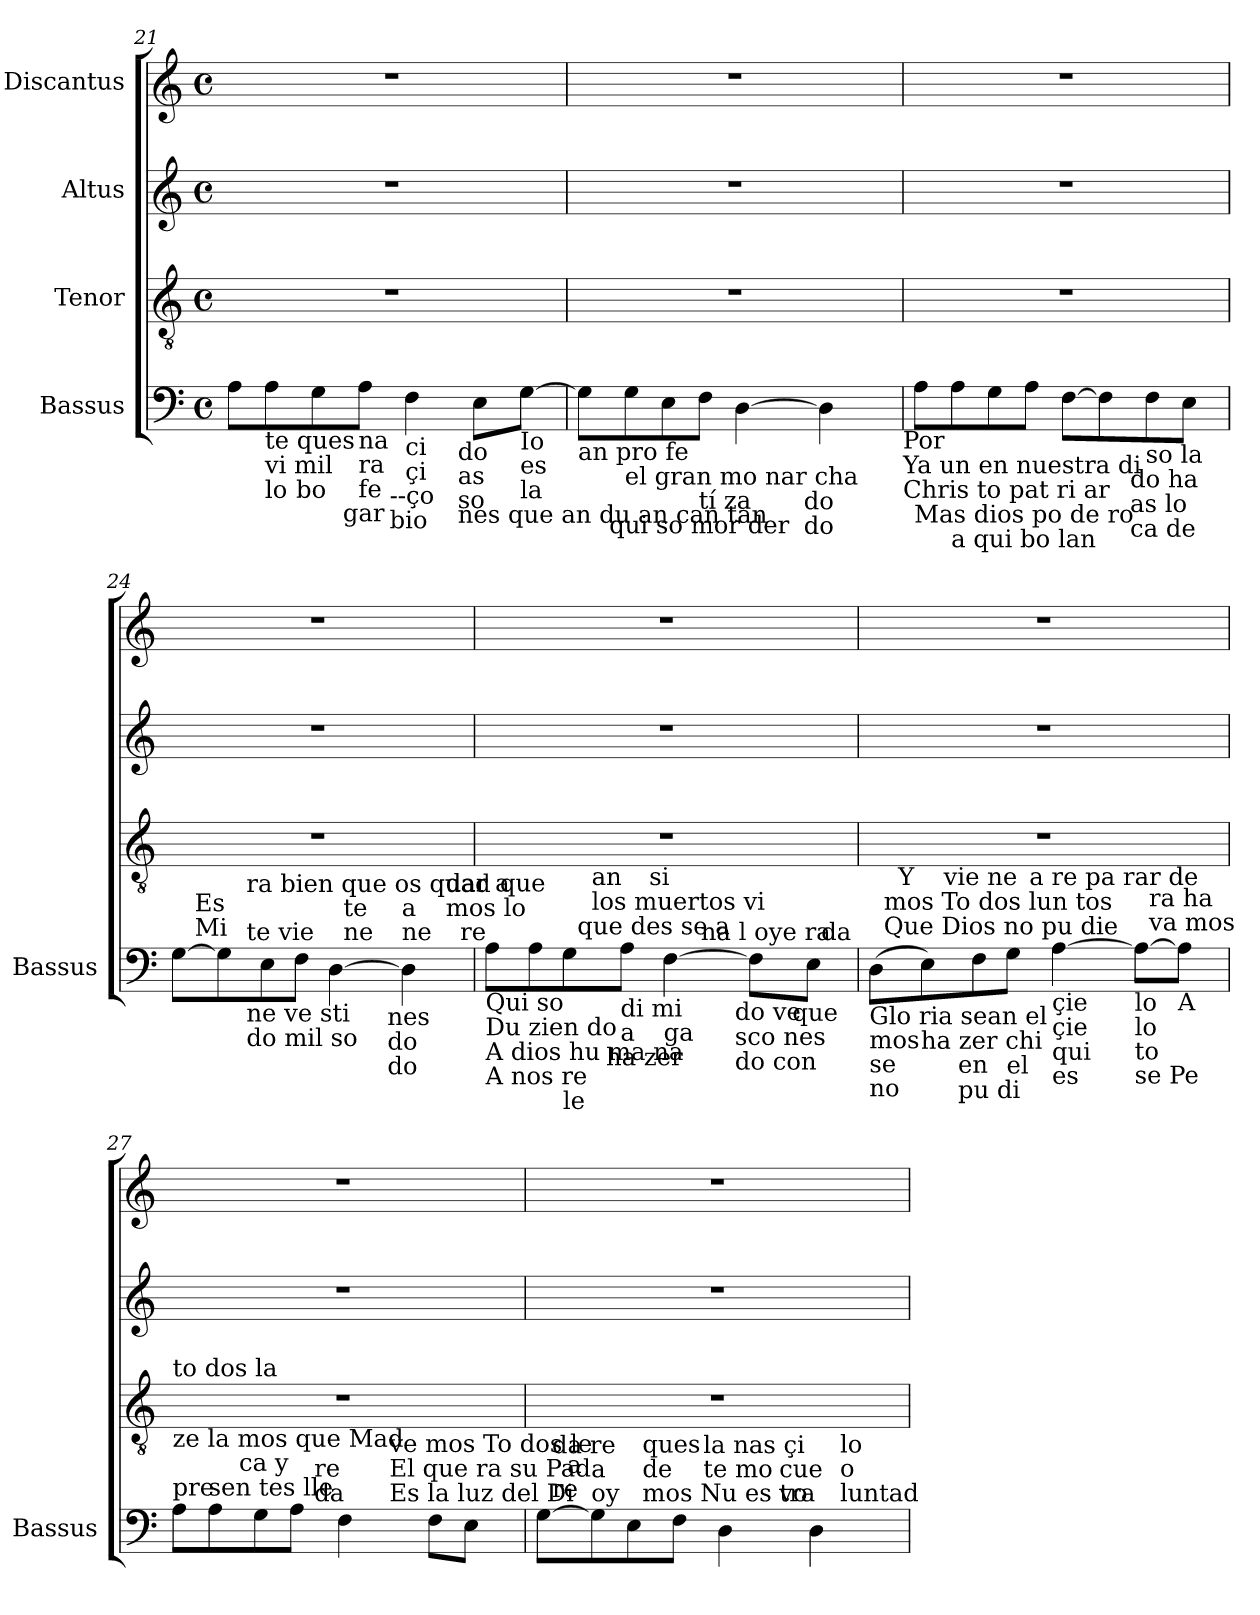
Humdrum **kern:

**kern	**kern	**kern	**kern
*part4	*part3	*part2	*part1
*staff4	*staff3	*staff2	*staff1
*I"Bassus	*I"Tenor	*I"Altus	*I"Discantus
*I'Bassus	*	*	*
!!LO:PB:g=z
*clefF4	*clefGv2	*clefG2	*clefG2
*ITrd7c12	*	*	*
*k[]	*k[]	*k[]	*k[]
*C:	*C:	*C:	*C:
*M4/4	*M4/4	*M4/4	*M4/4
*met(c)	*met(c)	*met(c)	*met(c)
=21	=21	=21	=21
!LO:TX:b:B:t=4.	!	!	!
!LO:TX:b:B:t=3.	!	!	!
!LO:TX:b:t=Mu chas pro	!	!	!
!LO:TX:b:B:t=2.	!	!	!
!LO:TX:b:B:t=1.	!	!	!
!LO:TX:b:t=Es	!	!	!
!LO:TX:b:t=Yo	!	!	!
!LO:TX:b:t=El	!	!	!
*^	*	*	*
*	*^	*	*	*
*	*	*^	*	*	*
8AA\L	8..ryy	4ryy	4...ryy	1r	1r	1r
!LO:TX:b:t=te ques	!	!	!	!	!	!
!LO:TX:b:t=vi mil	!	!	!	!	!	!
!LO:TX:b:t=lo	!	!	!	!	!	!
8AA\	.	.	.	.	.	.
!	!LO:TX:b:t=bo	!	!	!	!	!
.	2ryy	.	.	.	.	.
8GG\	.	16.ryy	.	.	.	.
!	!	!LO:TX:b:t=gar	!	!	!	!
.	.	2ryy	.	.	.	.
!LO:TX:b:t=na	!	!	!	!	!	!
!LO:TX:b:t=ra	!	!	!	!	!	!
!LO:TX:b:t=fe	!	!	!	!	!	!
8AA\J	.	.	.	.	.	.
!	!	!	!LO:TX:b:t=--ço	!	!	!
!	!	!	!LO:TX:b:t=bio	!	!	!
.	.	.	2ryy	.	.	.
!LO:TX:b:t=ci	!	!	!	!	!	!
!LO:TX:b:t=çi	!	!	!	!	!	!
4FF\	.	.	.	.	.	.
!	!LO:TX:b:t=nes que an du an can tan	!	!	!	!	!
!	!LO:TX:b:t=do	!	!	!	!	!
!	!LO:TX:b:t=as	!	!	!	!	!
!	!LO:TX:b:t=so	!	!	!	!	!
.	4ryy	.	.	.	.	.
8EE\L	.	.	.	.	.	.
.	.	8ryy	.	.	.	.
!LO:TX:b:t=Io	!	!	!	!	!	!
!LO:TX:b:t=es	!	!	!	!	!	!
!LO:TX:b:t=la	!	!	!	!	!	!
[>8GG\J	.	.	.	.	.	.
.	32ryy	32ryy	32ryy	.	.	.
=22	=22	=22	=22	=22	=22	=22
!LO:TX:b:t=an pro fe	!	!	!	!	!	!
*	*	*v	*v	*	*	*
8GG\L]	16.ryy	2ryy	1r	1r	1r
!	!LO:TX:b:t=qui so mor der	!	!	!	!
.	2ryy	.	.	.	.
!LO:TX:b:t=el gran mo nar cha	!	!	!	!	!
8GG\	.	.	.	.	.
8EE\	.	.	.	.	.
!LO:TX:b:t=tí za	!	!	!	!	!
8FF\J	.	.	.	.	.
[>4DD\	.	8..ryy	.	.	.
.	4ryy	.	.	.	.
!	!	!LO:TX:b:t=do	!	!	!
!	!	!LO:TX:b:t=do	!	!	!
.	.	4ryy	.	.	.
4DD\]	.	.	.	.	.
.	8ryy	.	.	.	.
.	32ryy	32ryy	.	.	.
!LO:TX:b:t=Por	!	!	!	!	!
!LO:TX:b:t=Ya un en nuestra di	!	!	!	!	!
!LO:TX:b:t=Chris to pat ri ar	!	!	!	!	!
=23	=23	=23	=23	=23	=23
!LO:TX:b:t=Mas dios po de ro	!	!	!	!	!
*	*v	*v	*	*	*
8AA\L	2ryy	1r	1r	1r
!LO:TX:b:t=a qui bo lan	!	!	!	!
8AA\	.	.	.	.
8GG\	.	.	.	.
8AA\J	.	.	.	.
[>8FF\L	8..ryy	.	.	.
8FF\]	.	.	.	.
!	!LO:TX:b:t=do ha	!	!	!
!	!LO:TX:b:t=as lo	!	!	!
!	!LO:TX:b:t=ca de	!	!	!
.	4ryy	.	.	.
!LO:TX:b:t=so la	!	!	!	!
8FF\	.	.	.	.
8EE\J	.	.	.	.
.	32ryy	.	.	.
!!LO:LB:g=z
=24	=24	=24	=24	=24
!LO:TX:a:B:t=7. Pues que ya	!	!	!	!
!LO:TX:a:B:t=6.	!	!	!	!
!LO:TX:a:B:t=5.	!	!	!	!
!LO:TX:b:t=zien	!	!	!	!
!LO:TX:b:t=he mos al con ça	!	!	!	!
!LO:TX:b:t=car	!	!	!	!
!LO:TX:b:t=su po de fen der	!	!	!	!
*^	*^	*	*	*
*	*	*^	*	*	*	*
[>8GG\L	16ryy	8..ryy	2ryy	2...ryy	1r	1r	1r
!	!LO:TX:a:t=Mi	!	!	!	!	!	!
!	!LO:TX:a:t=Es	!	!	!	!	!	!
.	2...ryy	.	.	.	.	.	.
8GG\]	.	.	.	.	.	.	.
!	!	!LO:TX:a:t=ra bien que os quad	!	!	!	!	!
!	!	!LO:TX:a:t=te vie	!	!	!	!	!
!	!	!LO:TX:b:t=ne ve sti	!	!	!	!	!
!	!	!LO:TX:b:t=do mil so	!	!	!	!	!
.	.	2ryy	.	.	.	.	.
8EE\	.	.	.	.	.	.	.
8FF\J	.	.	.	.	.	.	.
[>4DD\	.	.	32ryy	.	.	.	.
!	!	!	!LO:TX:a:t=ne	!	!	!	!
!	!	!	!LO:TX:a:t=te	!	!	!	!
.	.	.	4...ryy	.	.	.	.
!	!	!LO:TX:b:t=nes	!	!	!	!	!
!	!	!LO:TX:b:t=do	!	!	!	!	!
!	!	!LO:TX:b:t=do	!	!	!	!	!
.	.	4ryy	.	.	.	.	.
!LO:TX:a:t=ne	!	!	!	!	!	!	!
!LO:TX:a:t=a	!	!	!	!	!	!	!
4DD\]	.	.	.	.	.	.	.
!	!	!	!	!LO:TX:a:t=mos lo	!	!	!
!	!	!	!	!LO:TX:a:t=dar a	!	!	!
.	.	.	.	16ryy	.	.	.
!	!	!LO:TX:a:t=re	!	!	!	!	!
.	.	32ryy	.	.	.	.	.
=25	=25	=25	=25	=25	=25	=25	=25
!LO:TX:b:t=Qui so	!	!	!	!	!	!	!
!LO:TX:b:t=Du zien do	!	!	!	!	!	!	!
!LO:TX:b:t=A dios hu ma na	!	!	!	!	!	!	!
!LO:TX:b:t=A nos re	!	!	!	!	!	!	!
*	*^	*^	*^	*^	*	*	*
*	*	*	*	*	*	*	*	*	*	*	*
8AA\L	32ryy	4ryy	4ryy	4ryy	4...ryy	2ryy	2ryy	2ryy	1r	1r	1r
!	!LO:TX:a:t=que	!	!	!	!	!	!	!	!	!	!
.	2ryy	.	.	.	.	.	.	.	.	.	.
8AA\	.	.	.	.	.	.	.	.	.	.	.
!LO:TX:b:t=le	!	!	!	!	!	!	!	!	!	!	!
8GG\	.	32ryy	16ryy	16.ryy	.	.	.	.	.	.	.
!	!	!LO:TX:a:t=que des se a	!	!	!	!	!	!	!	!	!
.	.	2ryy	.	.	.	.	.	.	.	.	.
!	!	!	!LO:TX:a:t=los muertos vi	!	!	!	!	!	!	!	!
!	!	!	!LO:TX:a:t=an	!	!	!	!	!	!	!	!
.	.	.	2ryy	.	.	.	.	.	.	.	.
!	!	!	!	!LO:TX:b:t=ha zer	!	!	!	!	!	!	!
.	.	.	.	2ryy	.	.	.	.	.	.	.
!LO:TX:b:t=di mi	!	!	!	!	!	!	!	!	!	!	!
!LO:TX:b:t=a	!	!	!	!	!	!	!	!	!	!	!
8AA\J	.	.	.	.	.	.	.	.	.	.	.
!	!	!	!	!	!LO:TX:a:t=si	!	!	!	!	!	!
.	.	.	.	.	2ryy	.	.	.	.	.	.
!LO:TX:b:t=ga	!	!	!	!	!	!	!	!	!	!	!
[>4FF\	.	.	.	.	.	16.ryy	8..ryy	4ryy	.	.	.
.	4...ryy	.	.	.	.	.	.	.	.	.	.
!	!	!	!	!	!	!LO:TX:a:t=na l oye ra	!	!	!	!	!
.	.	.	.	.	.	4ryy	.	.	.	.	.
!	!	!	!	!	!	!	!LO:TX:b:t=sco nes	!	!	!	!
!	!	!	!	!	!	!	!LO:TX:b:t=do ve	!	!	!	!
!	!	!	!	!	!	!	!LO:TX:b:t=do con	!	!	!	!
.	.	.	.	.	.	.	4ryy	.	.	.	.
8FF\L]	.	.	.	.	.	.	.	8ryy	.	.	.
.	.	8..ryy	.	.	.	.	.	.	.	.	.
.	.	.	8.ryy	.	.	.	.	.	.	.	.
!	!	!	!	!LO:TX:b:t=que	!	!	!	!	!	!	!
.	.	.	.	8ryy	.	8ryy	.	.	.	.	.
8EE\J	.	.	.	.	.	.	.	32ryy	.	.	.
!	!	!	!	!	!	!	!	!LO:TX:a:t=da	!	!	!
.	.	.	.	.	.	.	.	16.ryy	.	.	.
.	.	.	.	32ryy	32ryy	32ryy	32ryy	.	.	.	.
=26	=26	=26	=26	=26	=26	=26	=26	=26	=26	=26	=26
!LO:TX:b:t=Glo ria sean el	!	!	!	!	!	!	!	!	!	!	!
!LO:TX:b:t=mos	!	!	!	!	!	!	!	!	!	!	!
!LO:TX:b:t=se	!	!	!	!	!	!	!	!	!	!	!
!LO:TX:b:t=no	!	!	!	!	!	!	!	!	!	!	!
*	*	*	*	*	*	*v	*v	*v	*	*	*
(>8DD\L	32ryy	16ryy	8.ryy	8..ryy	4..ryy	2ryy	1r	1r	1r
!	!LO:TX:a:t=Que Dios no pu die	!	!	!	!	!	!	!	!
!	!LO:TX:a:t=mos To dos lun tos	!	!	!	!	!	!	!	!
.	2ryy	.	.	.	.	.	.	.	.
!	!	!LO:TX:a:t=Y	!	!	!	!	!	!	!
.	.	2...ryy	.	.	.	.	.	.	.
!LO:TX:b:t=ha zer chi	!	!	!	!	!	!	!	!	!
8EE\)	.	.	.	.	.	.	.	.	.
!	!	!	!LO:TX:a:t=vie ne	!	!	!	!	!	!
.	.	.	2ryy	.	.	.	.	.	.
!	!	!	!	!LO:TX:b:t=pu di	!	!	!	!	!
!	!	!	!	!LO:TX:b:t=en	!	!	!	!	!
.	.	.	.	2ryy	.	.	.	.	.
8FF\	.	.	.	.	.	.	.	.	.
!LO:TX:b:t=el	!	!	!	!	!	!	!	!	!
8GG\J	.	.	.	.	.	.	.	.	.
!	!	!	!	!	!LO:TX:a:t=a re pa rar de	!	!	!	!
.	.	.	.	.	2ryy	.	.	.	.
!LO:TX:b:t=çie	!	!	!	!	!	!	!	!	!
!LO:TX:b:t=çie	!	!	!	!	!	!	!	!	!
!LO:TX:b:t=qui	!	!	!	!	!	!	!	!	!
!LO:TX:b:t=es	!	!	!	!	!	!	!	!	!
[>4AA\	.	.	.	.	.	4ryy	.	.	.
.	4...ryy	.	.	.	.	.	.	.	.
.	.	.	4ryy	.	.	.	.	.	.
.	.	.	.	4ryy	.	.	.	.	.
!LO:TX:b:t=lo	!	!	!	!	!	!	!	!	!
!LO:TX:b:t=lo	!	!	!	!	!	!	!	!	!
!LO:TX:b:t=to	!	!	!	!	!	!	!	!	!
!LO:TX:b:t=se Pe	!	!	!	!	!	!	!	!	!
8AA\L_	.	.	.	.	.	32ryy	.	.	.
!	!	!	!	!	!	!LO:TX:a:t=va mos	!	!	!
!	!	!	!	!	!	!LO:TX:a:t=ra ha	!	!	!
.	.	.	.	.	.	8..ryy	.	.	.
!LO:TX:b:t=A	!	!	!	!	!	!	!	!	!
8AA\J]	.	.	.	.	.	.	.	.	.
.	.	.	16ryy	.	16ryy	.	.	.	.
.	.	.	.	32ryy	.	.	.	.	.
!!LO:LB:g=z
=27	=27	=27	=27	=27	=27	=27	=27	=27	=27
!	!	!	!	!	!	!	!LO:TX:b:t=ze la mos que Mad	!	!
!	!	!	!	!	!	!	!LO:TX:a:t=to dos la	!	!
!LO:TX:a:t=pre	!	!	!	!	!	!	!	!	!
*	*	*	*v	*v	*v	*v	*	*	*
8AA\L	8..ryy	4..ryy	2ryy	1r	1r	1r
!LO:TX:a:t=sen tes lle	!	!	!	!	!	!
8AA\	.	.	.	.	.	.
!	!LO:TX:a:t=ca y	!	!	!	!	!
.	2ryy	.	.	.	.	.
8GG\	.	.	.	.	.	.
8AA\J	.	.	.	.	.	.
!	!	!LO:TX:a:t=da	!	!	!	!
!	!	!LO:TX:a:t=re	!	!	!	!
.	.	2ryy	.	.	.	.
4FF\	.	.	8ryy	.	.	.
.	.	.	32ryy	.	.	.
!	!	!	!LO:TX:a:t=Es la luz del Di	!	!	!
!	!	!	!LO:TX:a:t=El que ra su Pad	!	!	!
!	!	!	!LO:TX:a:t=ve mos To dos le	!	!	!
.	.	.	4ryy	.	.	.
.	4ryy	.	.	.	.	.
8FF\L	.	.	.	.	.	.
8EE\J	.	.	.	.	.	.
.	.	.	16.ryy	.	.	.
.	.	16ryy	.	.	.	.
.	32ryy	.	.	.	.	.
=28	=28	=28	=28	=28	=28	=28
*	*^	*^	*^	*	*	*
*	*	*	*	*	*	*	*	*	*
[>8GG\L	32ryy	16ryy	4ryy	4...ryy	2ryy	2ryy	1r	1r	1r
!	!LO:TX:a:t=da re	!	!	!	!	!	!	!	!
!	!LO:TX:a:t=re	!	!	!	!	!	!	!	!
.	2ryy	.	.	.	.	.	.	.	.
!	!	!LO:TX:a:t=a	!	!	!	!	!	!	!
.	.	2...ryy	.	.	.	.	.	.	.
!LO:TX:a:t=oy	!	!	!	!	!	!	!	!	!
!LO:TX:a:t=a	!	!	!	!	!	!	!	!	!
8GG\]	.	.	.	.	.	.	.	.	.
8EE\	.	.	32ryy	.	.	.	.	.	.
!	!	!	!LO:TX:a:t=mos Nu es tra	!	!	!	!	!	!
!	!	!	!LO:TX:a:t=de	!	!	!	!	!	!
!	!	!	!LO:TX:a:t=ques	!	!	!	!	!	!
.	.	.	2ryy	.	.	.	.	.	.
8FF\J	.	.	.	.	.	.	.	.	.
!	!	!	!	!LO:TX:a:t=te mo	!	!	!	!	!
!	!	!	!	!LO:TX:a:t=la nas çi	!	!	!	!	!
.	.	.	.	2ryy	.	.	.	.	.
4DD\	.	.	.	.	8ryy	4ryy	.	.	.
.	4...ryy	.	.	.	.	.	.	.	.
.	.	.	.	.	32ryy	.	.	.	.
!	!	!	!	!	!LO:TX:a:t=vo	!	!	!	!
!	!	!	!	!	!LO:TX:a:t=cue	!	!	!	!
.	.	.	.	.	4ryy	.	.	.	.
4DD\	.	.	.	.	.	16ryy	.	.	.
.	.	.	8..ryy	.	.	.	.	.	.
!	!	!	!	!	!	!LO:TX:a:t=luntad	!	!	!
!	!	!	!	!	!	!LO:TX:a:t=o	!	!	!
!	!	!	!	!	!	!LO:TX:a:t=lo	!	!	!
.	.	.	.	.	.	8.ryy	.	.	.
.	.	.	.	.	16.ryy	.	.	.	.
.	.	.	.	32ryy	.	.	.	.	.
*v	*v	*v	*v	*v	*v	*v	*	*	*
=	=	=	=
*-	*-	*-	*-
